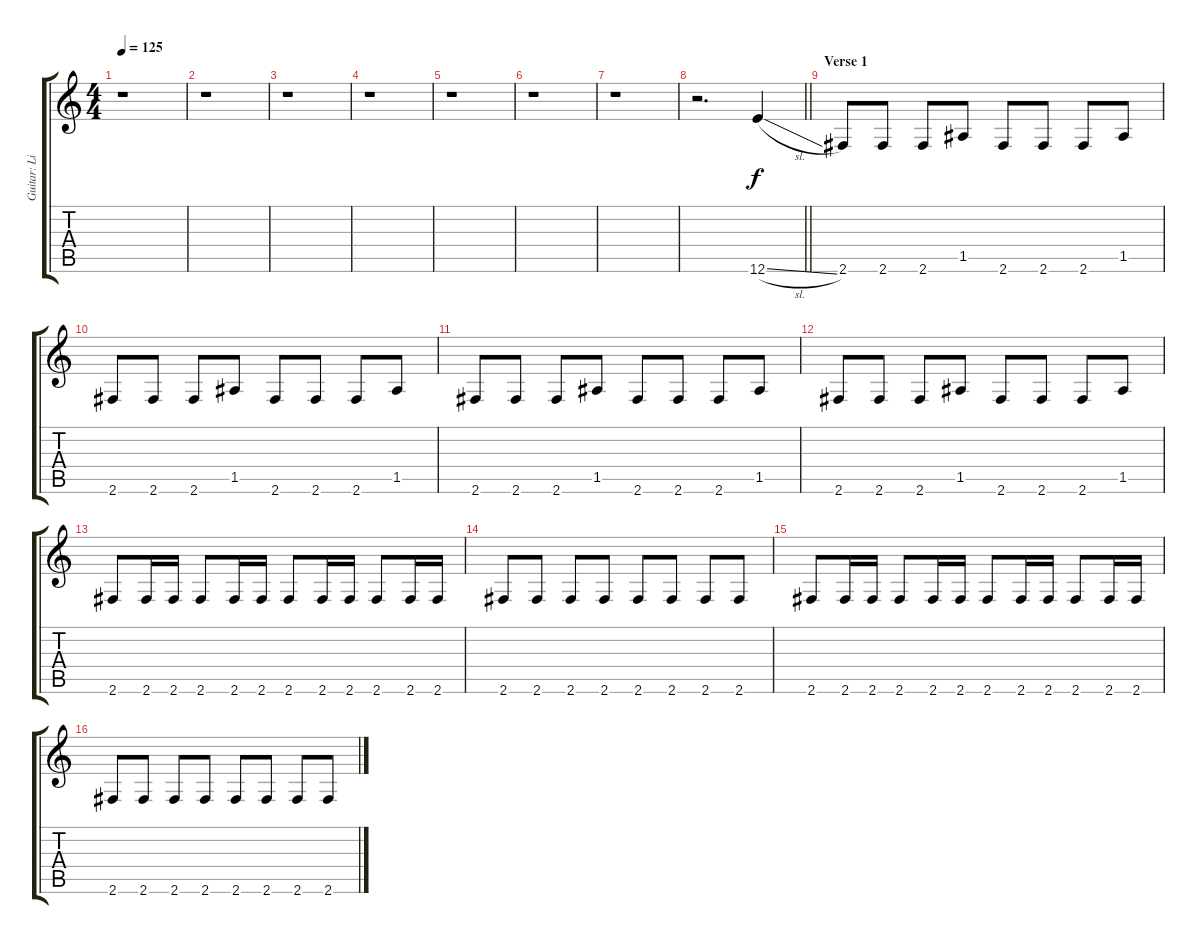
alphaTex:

\track ("Guitar: Lindsey Buckingham " "Guitar: Li") {instrument electricguitarjazz}
\staff {score tabs}
\tuning (E4 B3 G3 D3 A2 E2) {hide}
\ts (4 4)
\tempo 125
\clef g2
\ks c
r.1{dy f instrument electricguitarjazz} |
r.1 |
r.1 |
r.1 |
r.1 |
r.1 |
r.1 |
\barLineRight lightlight
r.2{d} 12.6{sl}.4 |
\section ("" "Verse 1")
2.6.8 2.6.8 2.6.8 1.5.8 2.6.8 2.6.8 2.6.8 1.5.8 |
2.6.8 2.6.8 2.6.8 1.5.8 2.6.8 2.6.8 2.6.8 1.5.8 |
2.6.8 2.6.8 2.6.8 1.5.8 2.6.8 2.6.8 2.6.8 1.5.8 |
2.6.8 2.6.8 2.6.8 1.5.8 2.6.8 2.6.8 2.6.8 1.5.8 |
2.6.8 2.6.16 2.6.16 2.6.8 2.6.16 2.6.16 2.6.8 2.6.16 2.6.16 2.6.8 2.6.16 2.6.16 |
2.6.8 2.6.8 2.6.8 2.6.8 2.6.8 2.6.8 2.6.8 2.6.8 |
2.6.8 2.6.16 2.6.16 2.6.8 2.6.16 2.6.16 2.6.8 2.6.16 2.6.16 2.6.8 2.6.16 2.6.16 |
2.6.8 2.6.8 2.6.8 2.6.8 2.6.8 2.6.8 2.6.8 2.6.8
